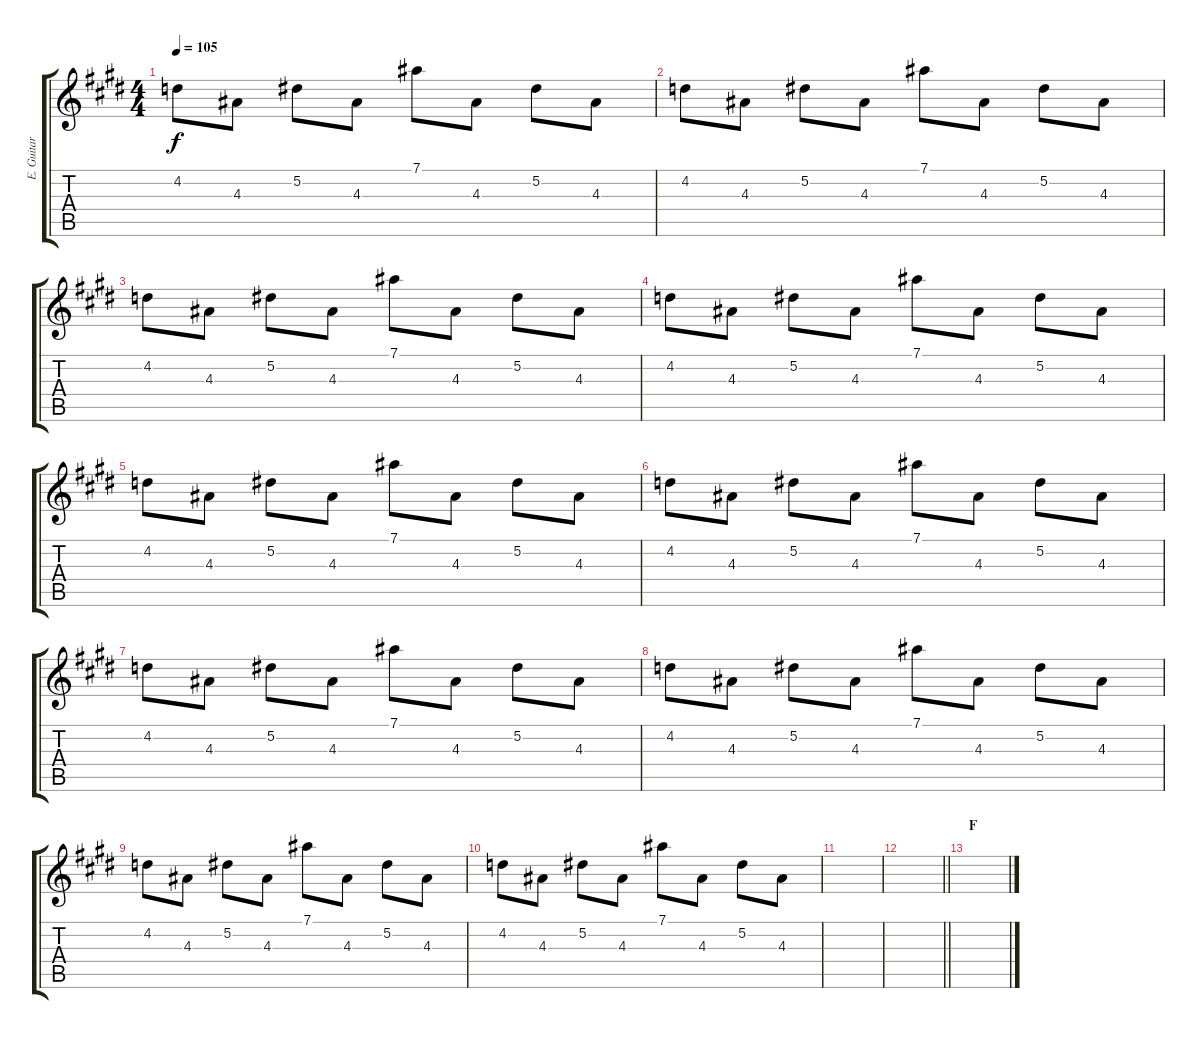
\track ("E. Guitar III" "E. Guitar ") {instrument overdrivenguitar}
\staff {score tabs}
\tuning (Eb4 Bb3 Gb3 Db3 Ab2 Eb2) {hide}
\ts (4 4)
\tempo 105
\clef g2
\ks e
4.2.8{dy f} 4.3.8 5.2.8 4.3.8 7.1.8 4.3.8 5.2.8 4.3.8 |
4.2.8 4.3.8 5.2.8 4.3.8 7.1.8 4.3.8 5.2.8 4.3.8 |
4.2.8 4.3.8 5.2.8 4.3.8 7.1.8 4.3.8 5.2.8 4.3.8 |
4.2.8 4.3.8 5.2.8 4.3.8 7.1.8 4.3.8 5.2.8 4.3.8 |
4.2.8 4.3.8 5.2.8 4.3.8 7.1.8 4.3.8 5.2.8 4.3.8 |
4.2.8 4.3.8 5.2.8 4.3.8 7.1.8 4.3.8 5.2.8 4.3.8 |
4.2.8 4.3.8 5.2.8 4.3.8 7.1.8 4.3.8 5.2.8 4.3.8 |
4.2.8 4.3.8 5.2.8 4.3.8 7.1.8 4.3.8 5.2.8 4.3.8 |
4.2.8 4.3.8 5.2.8 4.3.8 7.1.8 4.3.8 5.2.8 4.3.8 |
4.2.8 4.3.8 5.2.8 4.3.8 7.1.8 4.3.8 5.2.8 4.3.8 |
|
\barLineRight lightlight
|
\section ("" "F")
